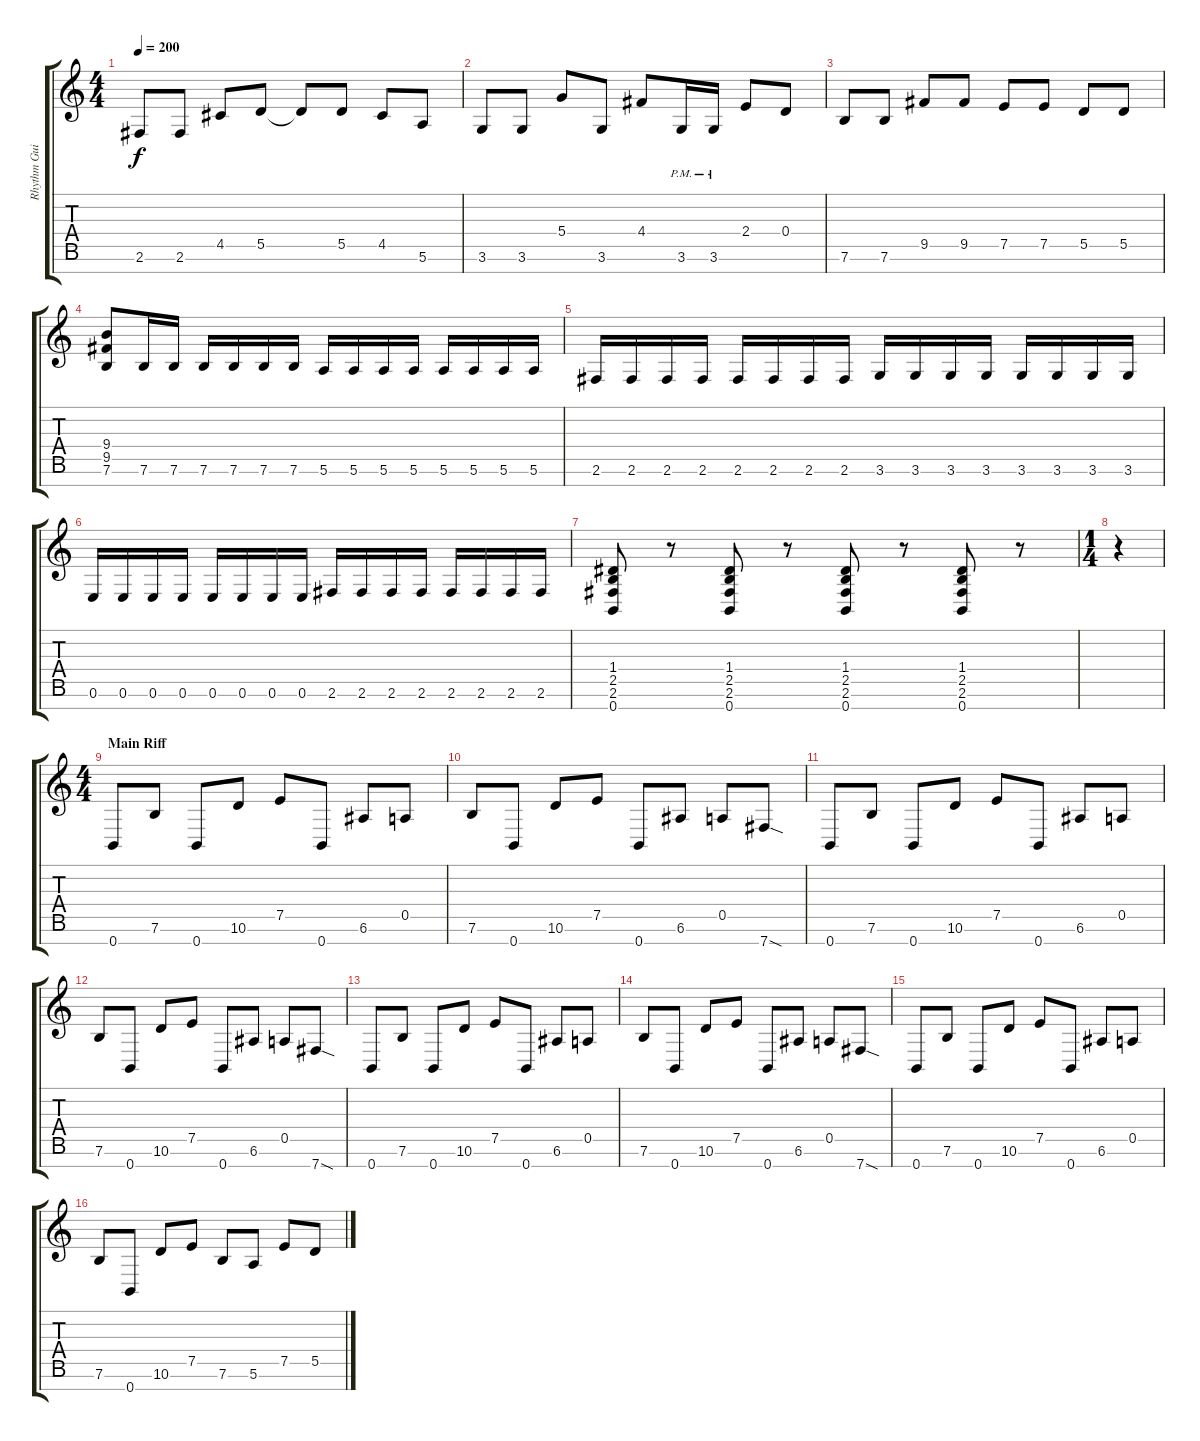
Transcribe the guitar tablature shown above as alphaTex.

\track ("Rhythm Guitar" "Rhythm Gui") {instrument distortionguitar}
\staff {score tabs}
\tuning (E4 B3 G3 D3 A2 E2 B1) {hide}
\ts (4 4)
\tempo 200
\clef g2
\ks c
2.6.8{dy f} 2.6.8 4.5.8 5.5.8 5.5{t}.8 5.5.8 4.5.8 5.6.8 |
3.6.8 3.6.8 5.4.8 3.6.8 4.4.8 3.6{pm}.16 3.6{pm}.16 2.4.8 0.4.8 |
7.6.8 7.6.8 9.5.8 9.5.8 7.5.8 7.5.8 5.5.8 5.5.8 |
(9.4 9.5 7.6).8 7.6.16 7.6.16 7.6.16 7.6.16 7.6.16 7.6.16 5.6.16 5.6.16 5.6.16 5.6.16 5.6.16 5.6.16 5.6.16 5.6.16 |
2.6.16 2.6.16 2.6.16 2.6.16 2.6.16 2.6.16 2.6.16 2.6.16 3.6.16 3.6.16 3.6.16 3.6.16 3.6.16 3.6.16 3.6.16 3.6.16 |
0.6.16 0.6.16 0.6.16 0.6.16 0.6.16 0.6.16 0.6.16 0.6.16 2.6.16 2.6.16 2.6.16 2.6.16 2.6.16 2.6.16 2.6.16 2.6.16 |
(1.4 2.5 2.6 0.7).8 r.8 (1.4 2.5 2.6 0.7).8 r.8 (1.4 2.5 2.6 0.7).8 r.8 (1.4 2.5 2.6 0.7).8 r.8 |
\ts (1 4)
r.4 |
\ts (4 4)
\section ("" "Main Riff")
0.7.8 7.6.8 0.7.8 10.6.8 7.5.8 0.7.8 6.6.8 0.5.8 |
7.6.8 0.7.8 10.6.8 7.5.8 0.7.8 6.6.8 0.5.8 7.7{sod}.8 |
0.7.8 7.6.8 0.7.8 10.6.8 7.5.8 0.7.8 6.6.8 0.5.8 |
7.6.8 0.7.8 10.6.8 7.5.8 0.7.8 6.6.8 0.5.8 7.7{sod}.8 |
0.7.8 7.6.8 0.7.8 10.6.8 7.5.8 0.7.8 6.6.8 0.5.8 |
7.6.8 0.7.8 10.6.8 7.5.8 0.7.8 6.6.8 0.5.8 7.7{sod}.8 |
0.7.8 7.6.8 0.7.8 10.6.8 7.5.8 0.7.8 6.6.8 0.5.8 |
7.6.8 0.7.8 10.6.8 7.5.8 7.6.8 5.6.8 7.5.8 5.5.8
